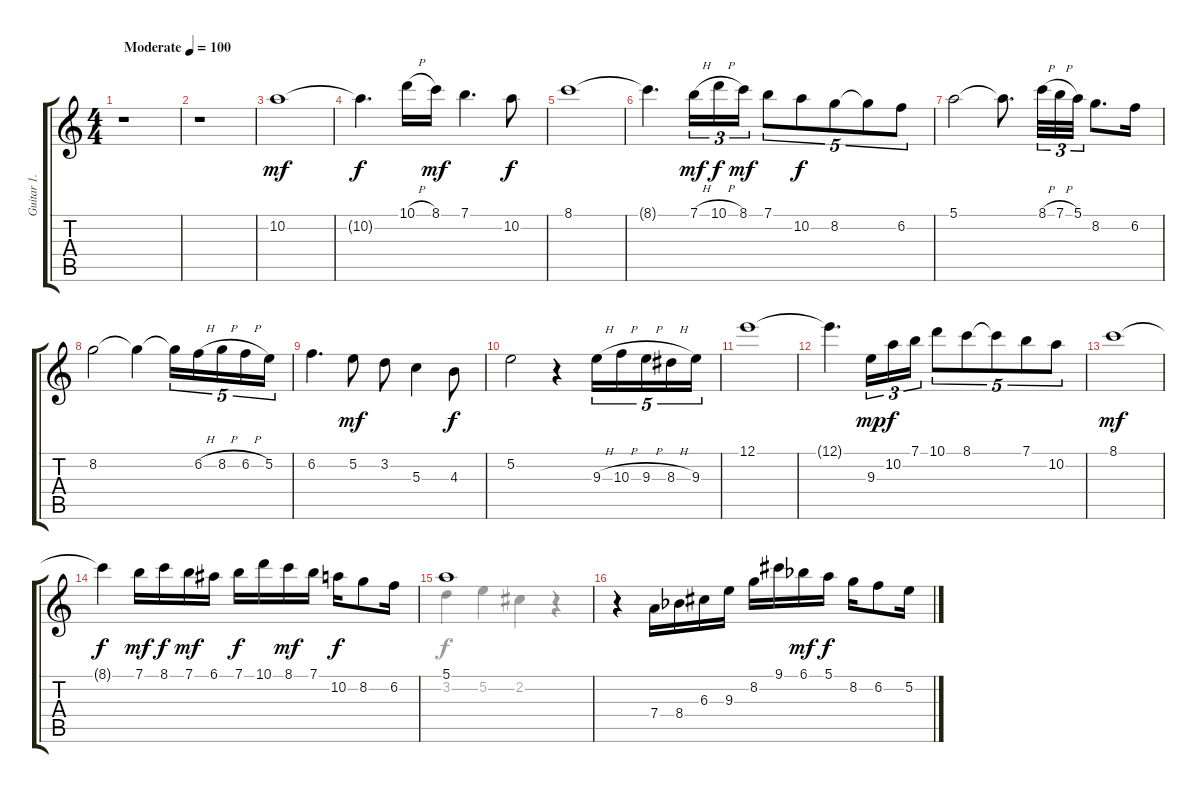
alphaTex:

\track ("Guitar 1." "Guitar 1.") {instrument acousticguitarnylon}
\staff {score tabs}
\tuning (E4 B3 G3 D3 A2 E2) {hide}
\voice
\ts (4 4)
\tempo (100 "Moderate")
\clef g2
\ks c
r.1{dy mf instrument acousticguitarnylon} |
r.1 |
10.2.1 |
10.2{t}.4{d dy f} 10.1{h}.16 8.1.16{dy mf} 7.1.4{d} 10.2.8{dy f} |
8.1.1 |
8.1{t}.4{d} 7.1{h}.16{tu (3 2) dy mf} 10.1{h}.16{tu (3 2) dy f} 8.1.16{tu (3 2) dy mf} 7.1.8{tu (5 4)} 10.2.8{tu (5 4) dy f} 8.2.8{tu (5 4)} 8.2{t}.8{tu (5 4)} 6.2.8{tu (5 4)} |
5.1.2 5.1{t}.8{d} 8.1{h}.32{tu (3 2)} 7.1{h}.32{tu (3 2)} 5.1.32{tu (3 2)} 8.2.8{d} 6.2.16 |
8.2.2 8.2{t}.4 8.2{t}.16{tu (5 4)} 6.2{h}.16{tu (5 4)} 8.2{h}.16{tu (5 4)} 6.2{h}.16{tu (5 4)} 5.2.16{tu (5 4)} |
6.2.4{d} 5.2.8{dy mf} 3.2.8 5.3.4 4.3.8{dy f} |
5.2.2 r.4 9.3{h}.16{tu (5 4)} 10.3{h}.16{tu (5 4)} 9.3{h}.16{tu (5 4)} 8.3{h}.16{tu (5 4)} 9.3.16{tu (5 4)} |
12.1.1 |
12.1{t}.4{d} 9.3.16{tu (3 2) dy mp} 10.2.16{tu (3 2) dy f} 7.1.16{tu (3 2)} 10.1.8{tu (5 4)} 8.1.8{tu (5 4)} 8.1{t}.8{tu (5 4)} 7.1.8{tu (5 4)} 10.2.8{tu (5 4)} |
8.1.1{dy mf} |
8.1{t}.4{dy f} 7.1.16{dy mf} 8.1.16{dy f} 7.1.16{dy mf} 6.1.16 7.1.16{dy f} 10.1.16 8.1.16{dy mf} 7.1.16 10.2.16{dy f} 8.2.8 6.2.16 |
5.1.1 |
r.4 7.4.16 8.4{acc b}.16 6.3.16 9.3.16 8.2.16 9.1.16 6.1{acc b}.16{dy mf} 5.1.16{dy f} 8.2.16 6.2.8 5.2.16
\voice
\clef g2
\ottava regular
\simile none
\ks c
|
|
|
|
|
|
|
|
|
|
|
|
|
|
3.2.4 5.2.4 2.2.4 r.4 |
